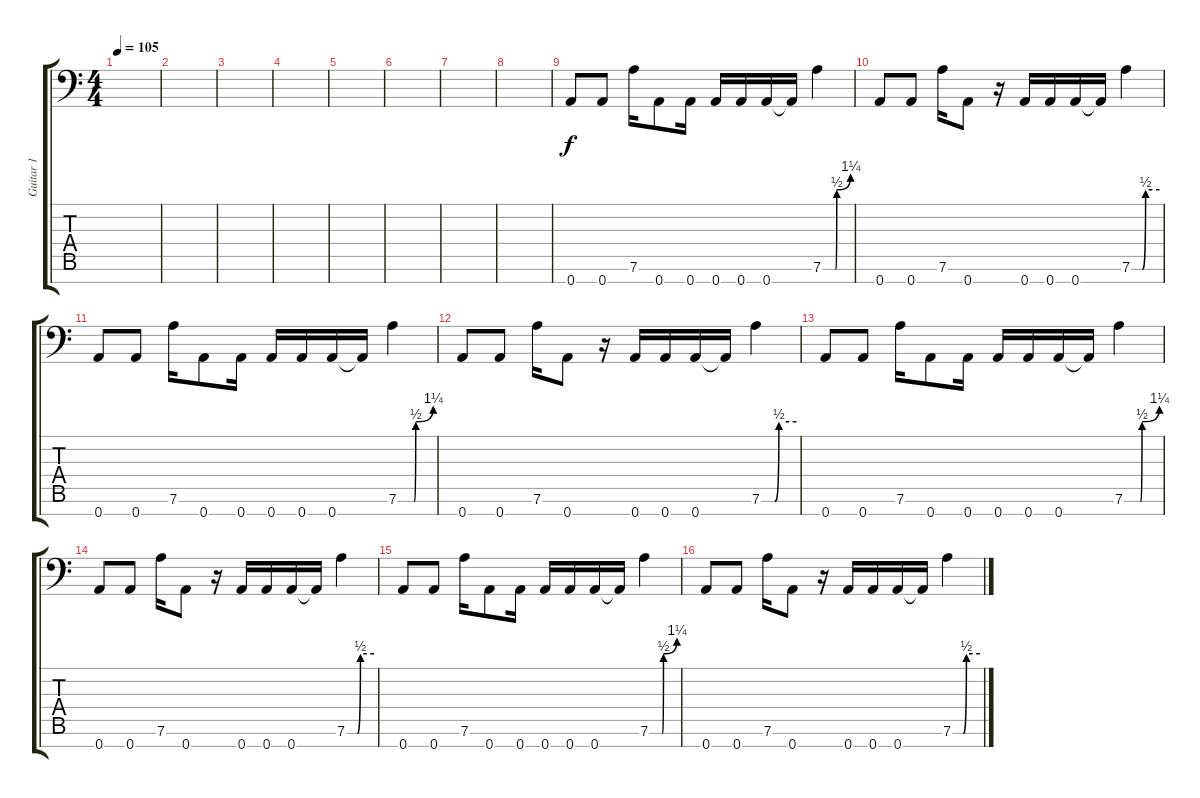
\track ("Guitar 1" "Guitar 1") {instrument distortionguitar}
\staff {score tabs}
\tuning (D4 A3 F3 C3 G2 D2 A1) {hide}
\ts (4 4)
\tempo 105
\clef f4
\ks c
|
|
|
|
|
|
|
|
0.7.8 0.7.8 7.6.16 0.7.8 0.7.16 0.7.16 0.7.16 0.7.16 0.7{t}.16 7.6{be (custom 0 0 23 0 27 0 30 2 60 5)}.4 |
0.7.8 0.7.8 7.6.16 0.7.8 r.16 0.7.16 0.7.16 0.7.16 0.7{t}.16 7.6{be (custom 0 0 23 0 30 2 60 2)}.4 |
0.7.8 0.7.8 7.6.16 0.7.8 0.7.16 0.7.16 0.7.16 0.7.16 0.7{t}.16 7.6{be (custom 0 0 23 0 27 0 30 2 60 5)}.4 |
0.7.8 0.7.8 7.6.16 0.7.8 r.16 0.7.16 0.7.16 0.7.16 0.7{t}.16 7.6{be (custom 0 0 23 0 30 2 60 2)}.4 |
0.7.8 0.7.8 7.6.16 0.7.8 0.7.16 0.7.16 0.7.16 0.7.16 0.7{t}.16 7.6{be (custom 0 0 23 0 27 0 30 2 60 5)}.4 |
0.7.8 0.7.8 7.6.16 0.7.8 r.16 0.7.16 0.7.16 0.7.16 0.7{t}.16 7.6{be (custom 0 0 23 0 30 2 60 2)}.4 |
0.7.8 0.7.8 7.6.16 0.7.8 0.7.16 0.7.16 0.7.16 0.7.16 0.7{t}.16 7.6{be (custom 0 0 23 0 27 0 30 2 60 5)}.4 |
0.7.8 0.7.8 7.6.16 0.7.8 r.16 0.7.16 0.7.16 0.7.16 0.7{t}.16 7.6{be (custom 0 0 23 0 30 2 60 2)}.4
